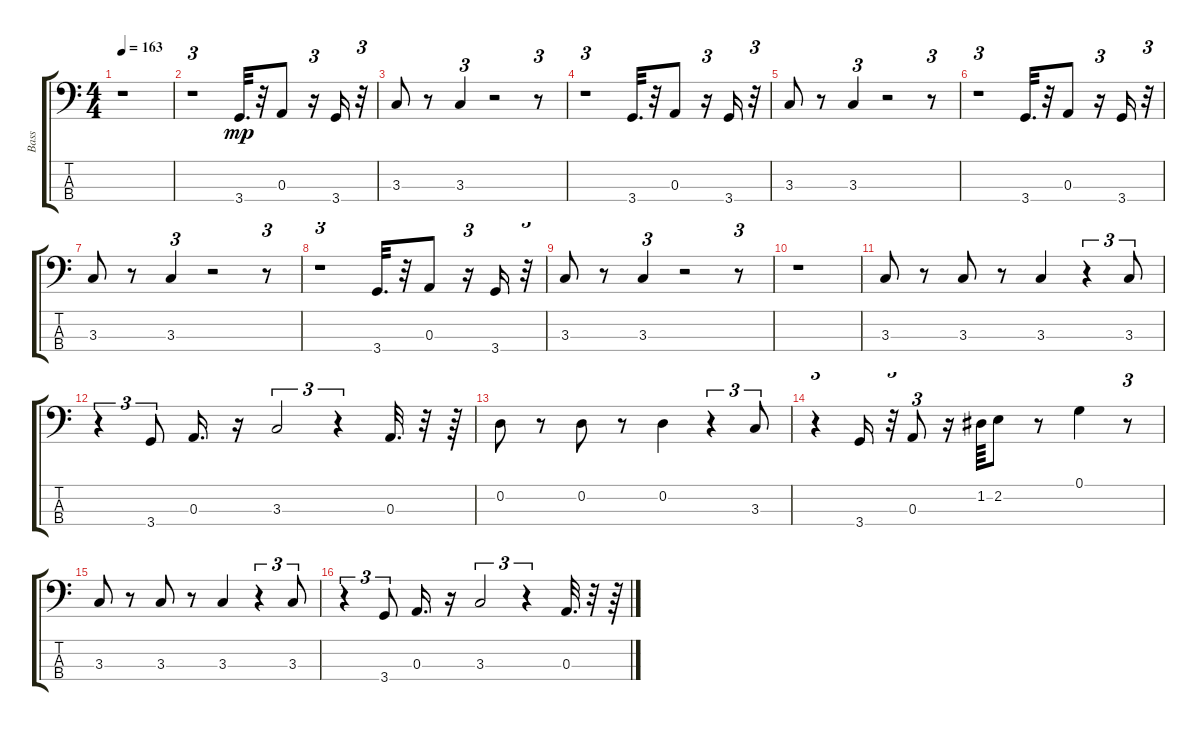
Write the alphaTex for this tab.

\track ("Bass" "Bass") {instrument fretlessbass}
\staff {score tabs}
\tuning (G2 D2 A1 E1) {hide}
\ts (4 4)
\tempo 163
\clef f4
\ks c
r.1{dy mp instrument fretlessbass} |
r.1{tu (3 2)} 3.4.32{d} r.32 0.3.8 r.16{tu (3 2)} 3.4.16 r.32{tu (3 2)} |
3.3.8 r.8 3.3.4{tu (3 2)} r.2 r.8{tu (3 2)} |
r.1{tu (3 2)} 3.4.32{d} r.32 0.3.8 r.16{tu (3 2)} 3.4.16 r.32{tu (3 2)} |
3.3.8 r.8 3.3.4{tu (3 2)} r.2 r.8{tu (3 2)} |
r.1{tu (3 2)} 3.4.32{d} r.32 0.3.8 r.16{tu (3 2)} 3.4.16 r.32{tu (3 2)} |
3.3.8 r.8 3.3.4{tu (3 2)} r.2 r.8{tu (3 2)} |
r.1{tu (3 2)} 3.4.32{d} r.32 0.3.8 r.16{tu (3 2)} 3.4.16 r.32{tu (3 2)} |
3.3.8 r.8 3.3.4{tu (3 2)} r.2 r.8{tu (3 2)} |
r.1 |
3.3.8 r.8 3.3.8 r.8 3.3.4 r.4{tu (3 2)} 3.3.8{tu (3 2)} |
r.4{tu (3 2)} 3.4.8{tu (3 2)} 0.3.16{d} r.16 3.3.2{tu (3 2)} r.4{tu (3 2)} 0.3.32{d} r.32 r.64 |
0.2.8 r.8 0.2.8 r.8 0.2.4 r.4{tu (3 2)} 3.3.8{tu (3 2)} |
r.4{tu (3 2)} 3.4.16 r.32{tu (3 2)} 0.3.8{tu (3 2)} r.16 1.2.64 2.2.8 r.8 0.1.4 r.8{tu (3 2)} |
3.3.8 r.8 3.3.8 r.8 3.3.4 r.4{tu (3 2)} 3.3.8{tu (3 2)} |
r.4{tu (3 2)} 3.4.8{tu (3 2)} 0.3.16{d} r.16 3.3.2{tu (3 2)} r.4{tu (3 2)} 0.3.32{d} r.32 r.64
